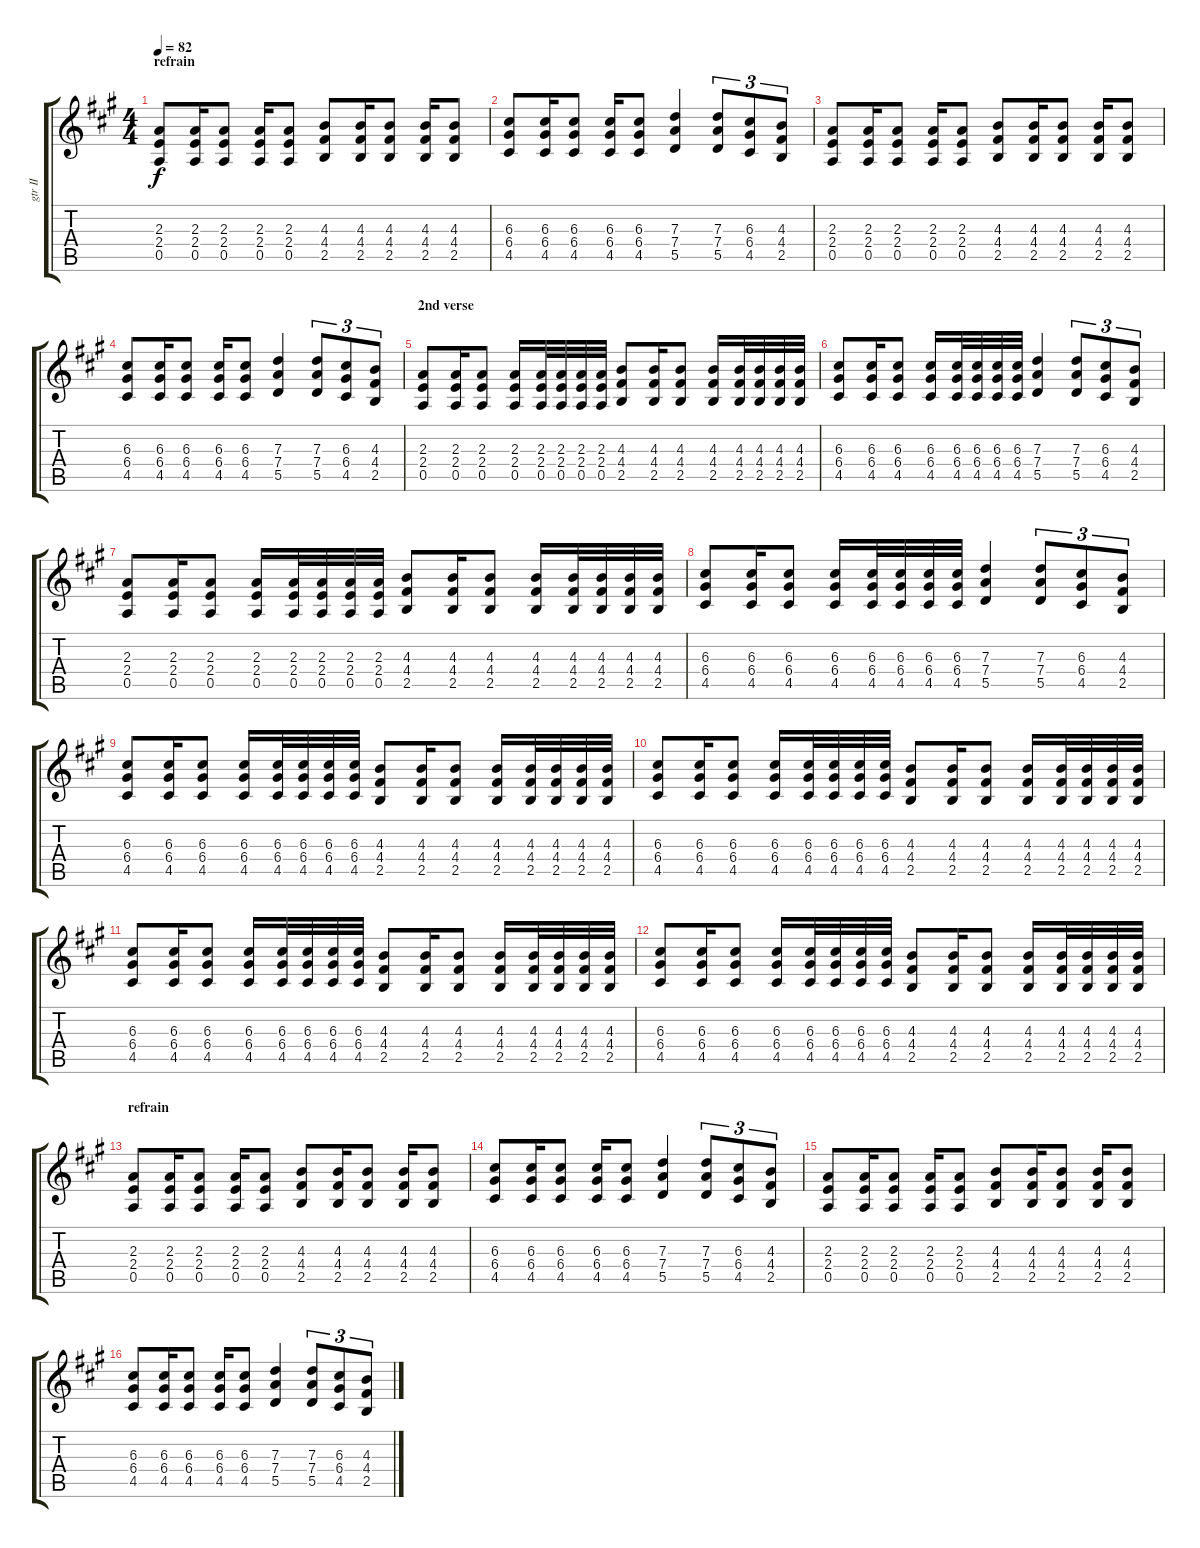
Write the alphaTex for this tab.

\track ("gtr II" "gtr II") {instrument acousticguitarsteel}
\staff {score tabs}
\tuning (E4 B3 G3 D3 A2 E2) {hide}
\ts (4 4)
\section ("" "refrain")
\tempo 82
\clef g2
\ks a
(2.3 2.4 0.5).8{dy f} (2.3 2.4 0.5).16 (2.3 2.4 0.5).8 (2.3 2.4 0.5).16 (2.3 2.4 0.5).8 (4.3 4.4 2.5).8 (4.3 4.4 2.5).16 (4.3 4.4 2.5).8 (4.3 4.4 2.5).16 (4.3 4.4 2.5).8 |
(6.3 6.4 4.5).8 (6.3 6.4 4.5).16 (6.3 6.4 4.5).8 (6.3 6.4 4.5).16 (6.3 6.4 4.5).8 (7.3 7.4 5.5).4 (7.3 7.4 5.5).8{tu (3 2)} (6.3 6.4 4.5).8{tu (3 2)} (4.3 4.4 2.5).8{tu (3 2)} |
(2.3 2.4 0.5).8 (2.3 2.4 0.5).16 (2.3 2.4 0.5).8 (2.3 2.4 0.5).16 (2.3 2.4 0.5).8 (4.3 4.4 2.5).8 (4.3 4.4 2.5).16 (4.3 4.4 2.5).8 (4.3 4.4 2.5).16 (4.3 4.4 2.5).8 |
(6.3 6.4 4.5).8 (6.3 6.4 4.5).16 (6.3 6.4 4.5).8 (6.3 6.4 4.5).16 (6.3 6.4 4.5).8 (7.3 7.4 5.5).4 (7.3 7.4 5.5).8{tu (3 2)} (6.3 6.4 4.5).8{tu (3 2)} (4.3 4.4 2.5).8{tu (3 2)} |
\section ("" "2nd verse")
(2.3 2.4 0.5).8 (2.3 2.4 0.5).16 (2.3 2.4 0.5).8 (2.3 2.4 0.5).16 (2.3 2.4 0.5).32 (2.3 2.4 0.5).32 (2.3 2.4 0.5).32 (2.3 2.4 0.5).32 (4.3 4.4 2.5).8 (4.3 4.4 2.5).16 (4.3 4.4 2.5).8 (4.3 4.4 2.5).16 (4.3 4.4 2.5).32 (4.3 4.4 2.5).32 (4.3 4.4 2.5).32 (4.3 4.4 2.5).32 |
(6.3 6.4 4.5).8 (6.3 6.4 4.5).16 (6.3 6.4 4.5).8 (6.3 6.4 4.5).16 (6.3 6.4 4.5).32 (6.3 6.4 4.5).32 (6.3 6.4 4.5).32 (6.3 6.4 4.5).32 (7.3 7.4 5.5).4 (7.3 7.4 5.5).8{tu (3 2)} (6.3 6.4 4.5).8{tu (3 2)} (4.3 4.4 2.5).8{tu (3 2)} |
(2.3 2.4 0.5).8 (2.3 2.4 0.5).16 (2.3 2.4 0.5).8 (2.3 2.4 0.5).16 (2.3 2.4 0.5).32 (2.3 2.4 0.5).32 (2.3 2.4 0.5).32 (2.3 2.4 0.5).32 (4.3 4.4 2.5).8 (4.3 4.4 2.5).16 (4.3 4.4 2.5).8 (4.3 4.4 2.5).16 (4.3 4.4 2.5).32 (4.3 4.4 2.5).32 (4.3 4.4 2.5).32 (4.3 4.4 2.5).32 |
(6.3 6.4 4.5).8 (6.3 6.4 4.5).16 (6.3 6.4 4.5).8 (6.3 6.4 4.5).16 (6.3 6.4 4.5).32 (6.3 6.4 4.5).32 (6.3 6.4 4.5).32 (6.3 6.4 4.5).32 (7.3 7.4 5.5).4 (7.3 7.4 5.5).8{tu (3 2)} (6.3 6.4 4.5).8{tu (3 2)} (4.3 4.4 2.5).8{tu (3 2)} |
(6.3 6.4 4.5).8 (6.3 6.4 4.5).16 (6.3 6.4 4.5).8 (6.3 6.4 4.5).16 (6.3 6.4 4.5).32 (6.3 6.4 4.5).32 (6.3 6.4 4.5).32 (6.3 6.4 4.5).32 (4.3 4.4 2.5).8 (4.3 4.4 2.5).16 (4.3 4.4 2.5).8 (4.3 4.4 2.5).16 (4.3 4.4 2.5).32 (4.3 4.4 2.5).32 (4.3 4.4 2.5).32 (4.3 4.4 2.5).32 |
(6.3 6.4 4.5).8 (6.3 6.4 4.5).16 (6.3 6.4 4.5).8 (6.3 6.4 4.5).16 (6.3 6.4 4.5).32 (6.3 6.4 4.5).32 (6.3 6.4 4.5).32 (6.3 6.4 4.5).32 (4.3 4.4 2.5).8 (4.3 4.4 2.5).16 (4.3 4.4 2.5).8 (4.3 4.4 2.5).16 (4.3 4.4 2.5).32 (4.3 4.4 2.5).32 (4.3 4.4 2.5).32 (4.3 4.4 2.5).32 |
(6.3 6.4 4.5).8 (6.3 6.4 4.5).16 (6.3 6.4 4.5).8 (6.3 6.4 4.5).16 (6.3 6.4 4.5).32 (6.3 6.4 4.5).32 (6.3 6.4 4.5).32 (6.3 6.4 4.5).32 (4.3 4.4 2.5).8 (4.3 4.4 2.5).16 (4.3 4.4 2.5).8 (4.3 4.4 2.5).16 (4.3 4.4 2.5).32 (4.3 4.4 2.5).32 (4.3 4.4 2.5).32 (4.3 4.4 2.5).32 |
(6.3 6.4 4.5).8 (6.3 6.4 4.5).16 (6.3 6.4 4.5).8 (6.3 6.4 4.5).16 (6.3 6.4 4.5).32 (6.3 6.4 4.5).32 (6.3 6.4 4.5).32 (6.3 6.4 4.5).32 (4.3 4.4 2.5).8 (4.3 4.4 2.5).16 (4.3 4.4 2.5).8 (4.3 4.4 2.5).16 (4.3 4.4 2.5).32 (4.3 4.4 2.5).32 (4.3 4.4 2.5).32 (4.3 4.4 2.5).32 |
\section ("" "refrain")
(2.3 2.4 0.5).8 (2.3 2.4 0.5).16 (2.3 2.4 0.5).8 (2.3 2.4 0.5).16 (2.3 2.4 0.5).8 (4.3 4.4 2.5).8 (4.3 4.4 2.5).16 (4.3 4.4 2.5).8 (4.3 4.4 2.5).16 (4.3 4.4 2.5).8 |
(6.3 6.4 4.5).8 (6.3 6.4 4.5).16 (6.3 6.4 4.5).8 (6.3 6.4 4.5).16 (6.3 6.4 4.5).8 (7.3 7.4 5.5).4 (7.3 7.4 5.5).8{tu (3 2)} (6.3 6.4 4.5).8{tu (3 2)} (4.3 4.4 2.5).8{tu (3 2)} |
(2.3 2.4 0.5).8 (2.3 2.4 0.5).16 (2.3 2.4 0.5).8 (2.3 2.4 0.5).16 (2.3 2.4 0.5).8 (4.3 4.4 2.5).8 (4.3 4.4 2.5).16 (4.3 4.4 2.5).8 (4.3 4.4 2.5).16 (4.3 4.4 2.5).8 |
(6.3 6.4 4.5).8 (6.3 6.4 4.5).16 (6.3 6.4 4.5).8 (6.3 6.4 4.5).16 (6.3 6.4 4.5).8 (7.3 7.4 5.5).4 (7.3 7.4 5.5).8{tu (3 2)} (6.3 6.4 4.5).8{tu (3 2)} (4.3 4.4 2.5).8{tu (3 2)}
